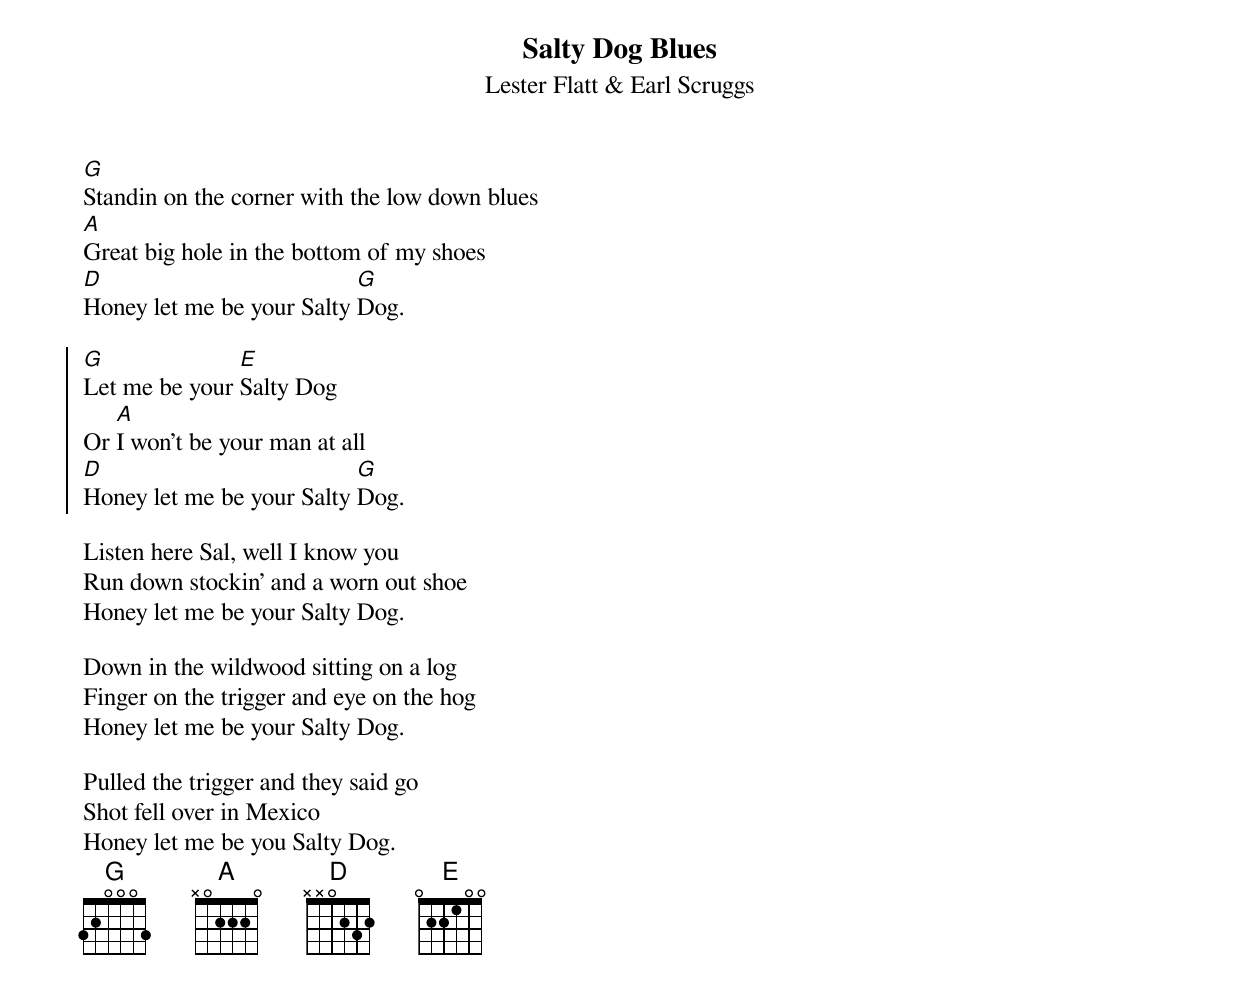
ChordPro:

{title: Salty Dog Blues}
{subtitle: Lester Flatt & Earl Scruggs}

[G]Standin on the corner with the low down blues
[A]Great big hole in the bottom of my shoes
[D]Honey let me be your Salty [G]Dog.

{start_of_chorus}
[G]Let me be your [E]Salty Dog
Or [A]I won't be your man at all
[D]Honey let me be your Salty [G]Dog.
{end_of_chorus}

Listen here Sal, well I know you
Run down stockin' and a worn out shoe
Honey let me be your Salty Dog.

Down in the wildwood sitting on a log
Finger on the trigger and eye on the hog
Honey let me be your Salty Dog.

Pulled the trigger and they said go
Shot fell over in Mexico
Honey let me be you Salty Dog.
